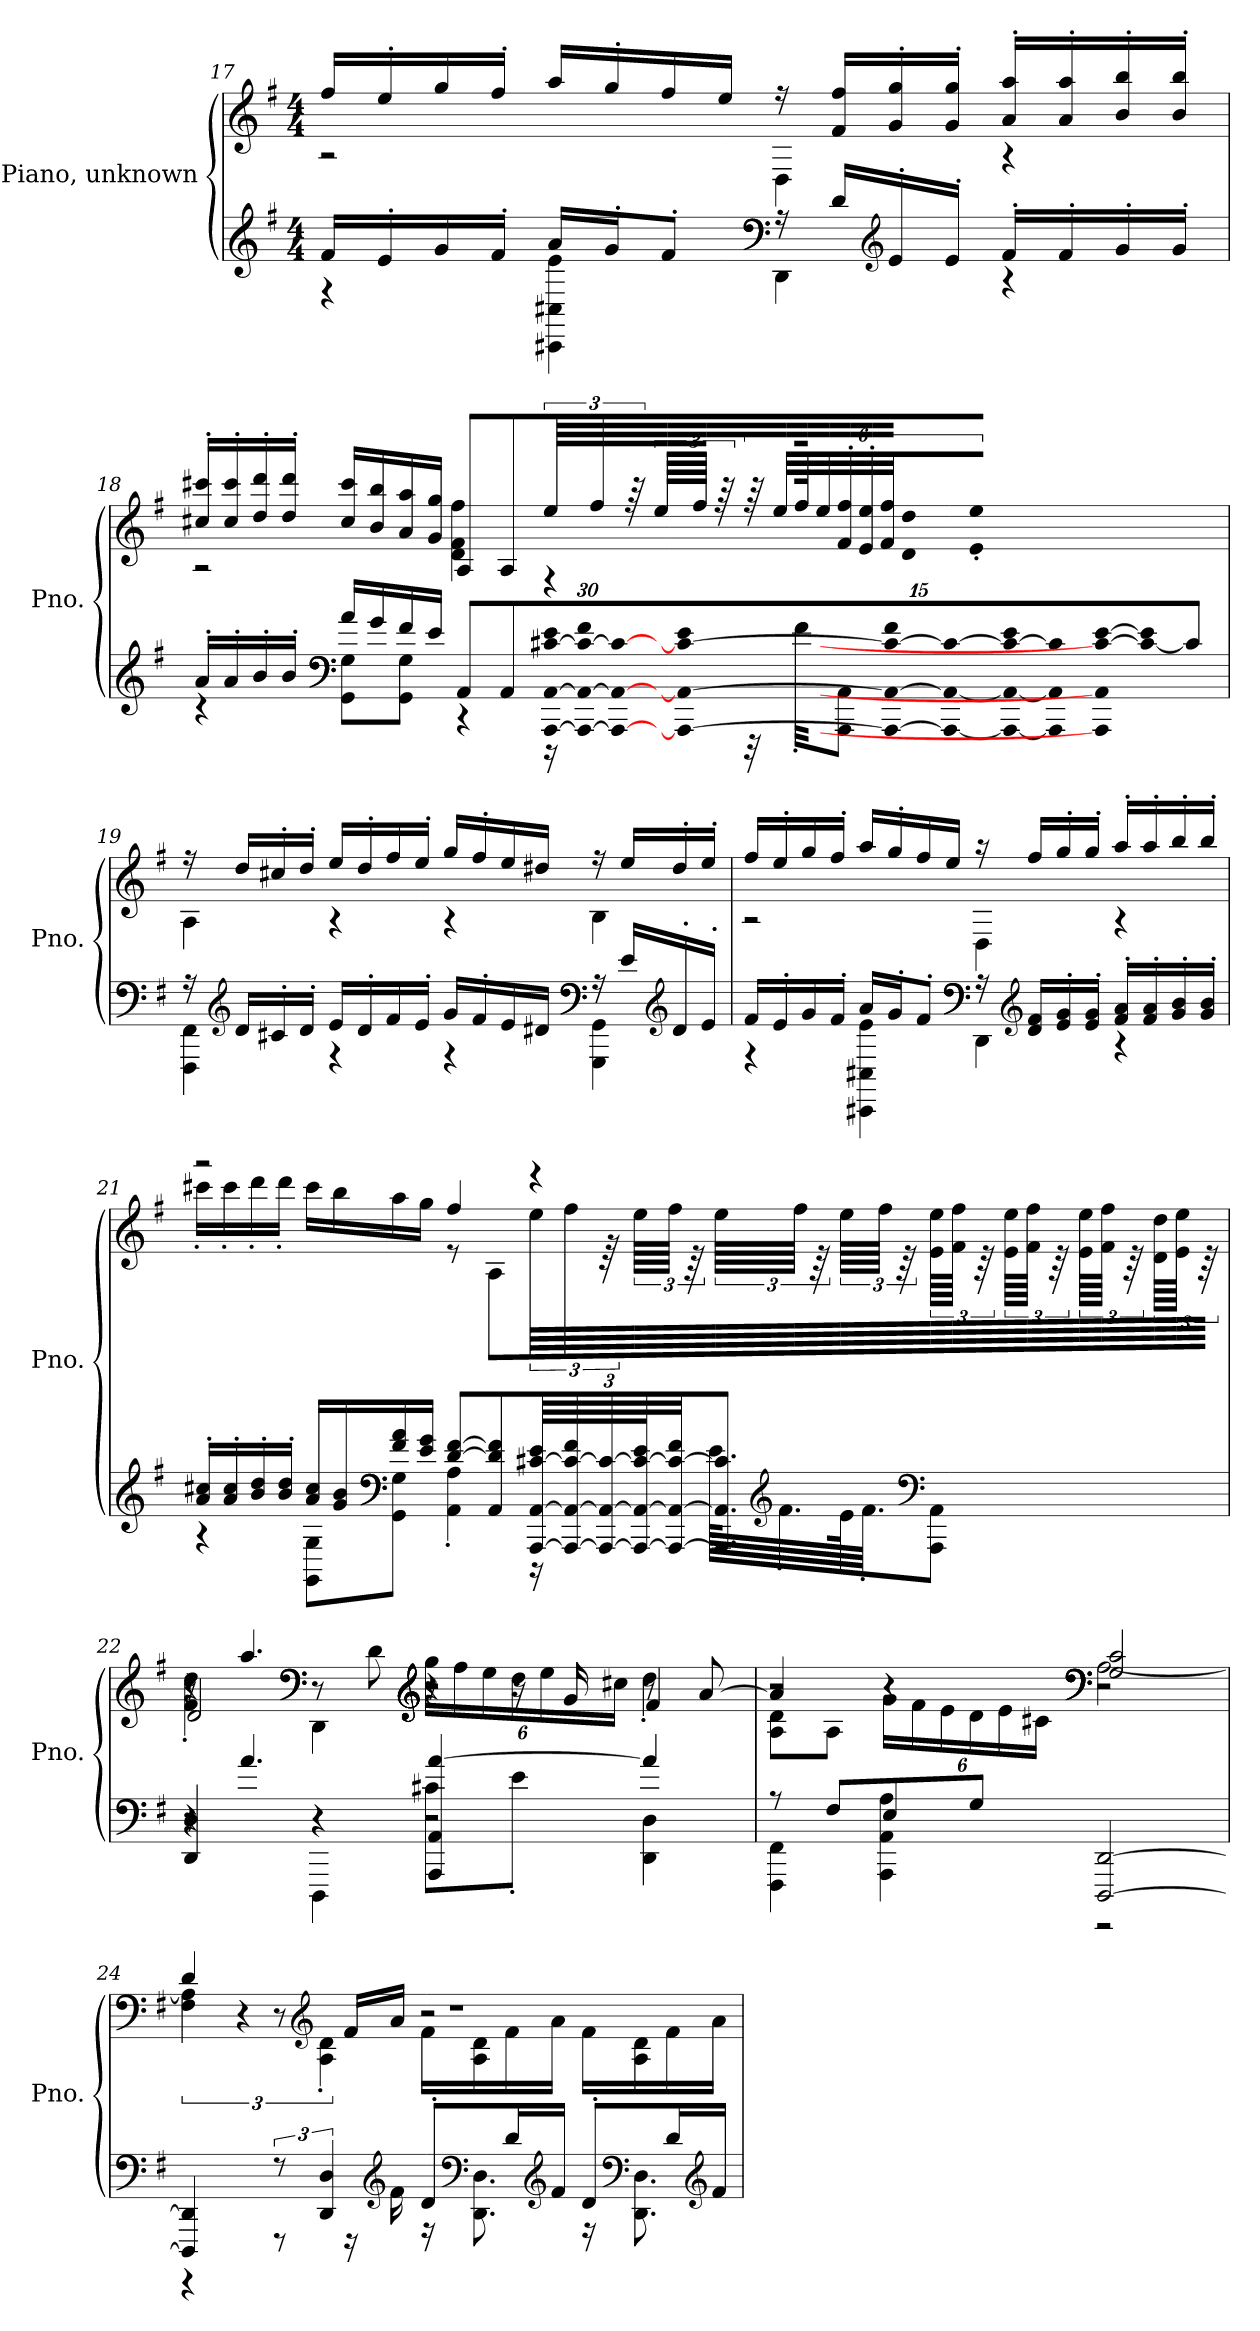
**kern	**kern
*part1	*part1
*staff2	*staff1
*I"Piano, unknown	*
*I'Pno.	*
*clefG2	*clefG2
*k[f#]	*k[f#]
*M4/4	*M4/4
=17	=17
*^	*^
16f#/LL	4r	16ff#/LL	2r
16e'/	.	16ee'/	.
16g/	.	16gg/	.
16f#'/JJ	.	16ff#'/JJ	.
16a/LL	4CC#X\ 4C#X\ 4e\	16aa/LL	.
16g'/J	.	16gg'/	.
8f#'/J	.	16ff#/	.
.	.	16ee/JJ	.
*clefF4	*	*	*
16r	4DD\	16r	4D\
16d/LL	.	16f#/ 16ff#/LL	.
*clefG2	*	*	*
16e'/	.	16g/' 16gg/'	.
16e'/JJ	.	16g/' 16gg/'JJ	.
16f#'/LL	4r	16a/' 16aa/'LL	4r
16f#'/	.	16a/' 16aa/'	.
16g'/	.	16b/' 16bb/'	.
16g'/JJ	.	16b/' 16bb/'JJ	.
!!LO:LB:g=z	!!
=18	=18	=18	=18
16a'/LL	4r	16cc#X/' 16ccc#X/'LL	2r
16a'/	.	16cc#/' 16ccc#/'	.
16b'/	.	16dd/' 16ddd/'	.
16b'/JJ	.	16dd/' 16ddd/'JJ	.
*clefF4	*	*	*
16a/LL	8GG\ 8G\L	16cc#/ 16ccc#/LL	.
16g/	.	16b/ 16bb/	.
16f#/	8GG\ 8G\J	16a/ 16aa/	.
16e/JJ	.	16g/ 16gg/JJ	.
8AA/L	4r	8A/L	4d\ 4f#\ 4ff#\
8AA/	.	8A/	.
*Xbrackettup	*	*	*
!LO:N:vis=256	!	!	!
[1920%17AAA/ [1920%17AA/ [1920%17c#X/ 1920%17e/LLLL	16r	96ee/LLL	4r
!LO:N:vis=256	!	!	!
1920%17AAA/_ 1920%17AA/_ 1920%17c#/_ 1920%17f#/J	.	.	.
.	.	96ff#/JJJJ	.
!LO:N:vis=64	!	!	!
960%17AAA/_ 960%17AA/_ 960%17c#/_	.	.	.
.	.	96r	.
.	.	96ee/LLLL	.
1920ryy	.	.	.
!LO:N:vis=256	!	!	!
1920%17AAA/_ 1920%17AA/_ 1920%17c#/_ 1920%17e/L	.	.	.
.	.	96ff#/JJJJ	.
!LO:N:vis=256	!	!	!
1920%17AAA/_ 1920%17AA/_ 1920%17c#/_ 1920%17f#/J	.	.	.
.	.	96r	.
!LO:N:vis=64	!	!	!
960%17AAA/_ 960%17AA/_ 960%17c#/_	.	.	.
.	32r	96r	.
!LO:N:vis=64	!	!	!
960%17AAA/_ 960%17AA/_ 960%17c#/_ 960%17e/	.	.	.
.	.	48ee/LLL	.
!LO:N:vis=64	!	!	!
960%17AAA/_ 960%17AA/_ 960%17c#/_	.	.	.
*	*	*Xbrackettup	*
.	32f#'\KKL	96ff#/K	.
.	.	48ee/	.
1920ryy	.	.	.
!LO:N:vis=256	!	!	!
1920%17AAA/] 1920%17AA/] 1920%17c#/_ [1920%17e/L	.	.	.
!LO:N:vis=256	!	!	!
1920%17c#/_ 1920%17e/]JJJJ	.	.	.
8c#/J]	8AAA\ 8AA\J	48f#/' 48ff#/'	.
.	.	48e/' 48ee/'	.
.	.	48f#/ 48ff#/	.
.	.	32d/ 32dd/	.
.	.	32e/' 32ee/'JJJ	.
!!LO:LB:g=z	!!
=19	=19	=19	=19
16r	4FFF#\ 4FF#\	16r	4A\
*clefG2	*	*	*
16d/LL	.	16dd/LL	.
16c#X'/	.	16cc#X'/	.
16d'/JJ	.	16dd'/JJ	.
16e/LL	4r	16ee/LL	4r
16d'/	.	16dd'/	.
16f#/	.	16ff#/	.
16e'/JJ	.	16ee'/JJ	.
16g/LL	4r	16gg/LL	4r
16f#'/	.	16ff#'/	.
16e/	.	16ee/	.
16d#X/JJ	.	16dd#X/JJ	.
*clefF4	*	*	*
16r	4GGG\ 4GG\	16r	4B\
16e/LL	.	16ee/LL	.
*clefG2	*	*	*
16d#'/	.	16dd#'/	.
16e'/JJ	.	16ee'/JJ	.
=20	=20	=20	=20
16f#/LL	4r	16ff#/LL	2r
16e'/	.	16ee'/	.
16g/	.	16gg/	.
16f#'/JJ	.	16ff#'/JJ	.
16a/LL	4CC#X\ 4C#X\ 4e\	16aa/LL	.
16g'/J	.	16gg'/	.
8f#'/J	.	16ff#/	.
.	.	16ee/JJ	.
*clefF4	*	*	*
16r	4DD\	16r	4D\
*clefG2	*	*	*
16d/ 16f#/LL	.	16ff#/LL	.
16e/' 16g/'	.	16gg'/	.
16e/' 16g/'JJ	.	16gg'/JJ	.
16f#/' 16a/'LL	4r	16aa'/LL	4r
16f#/' 16a/'	.	16aa'/	.
16g/' 16b/'	.	16bb'/	.
16g/' 16b/'JJ	.	16bb'/JJ	.
!!LO:LB:g=z	!!
=21	=21	=21	=21
16a/' 16cc#X/'LL	4r	2r	16ccc#X'\LL
16a/' 16cc#/'	.	.	16ccc#'\
16b/' 16dd/'	.	.	16ddd'\
16b/' 16dd/'JJ	.	.	16ddd'\JJ
16a/ 16cc#/LL	8GG\ 8G\L	.	16ccc#\LL
16g/ 16b/	.	.	16bb\
*clefF4	*	*	*
16f#/ 16a/	8GG\ 8G\J	.	16aa\
16e/ 16g/JJ	.	.	16gg\JJ
[8d/ [8f#/L	4AA\' 4A\'	4ff#/	8r
8AA/ 8d/] 8f#/]	.	.	8A\L
*	*	*	*brackettup
[96AAA/ [96AA/ [96c#X/ 96e/LLL	16r	4r	96ee\LLL
96AAA/_ 96AA/_ 96c#/_ 96f#/	.	.	96ff#\JJJJ
96AAA/_ 96AA/_ 96c#/_	.	.	96r
96AAA/_ 96AA/_ 96c#/_ 96e/J	.	.	96ee\LLLL
48AAA/_ 48AA/_ 48c#/_ 48f#/JJ	.	.	96ff#\JJJJ
.	.	.	96r
8.AAA/] 8.AA/] 8.c#/]J	128e\KLLLL	.	96ee\LLLL
*clefG2	*	*	*
.	64.f#'\	.	.
.	.	.	96ff#\JJJJ
.	.	.	96r
.	128e\K	.	96ee\LLLL
.	64.f#'\JJJ	.	.
.	.	.	96ff#\JJJJ
.	.	.	96r
*clefF4	*	*	*
.	8AAA\ 8AA\J	.	96e\ 96ee\LLLL
.	.	.	96f#\ 96ff#\JJJJ
.	.	.	96r
.	.	.	96e\ 96ee\LLLL
.	.	.	96f#\ 96ff#\JJJJ
.	.	.	96r
.	.	.	96e\ 96ee\LLLL
.	.	.	96f#\ 96ff#\JJJJ
.	.	.	96r
.	.	.	96d\ 96dd\LLLL
.	.	.	96e\ 96ee\JJJJ
.	.	.	96r
!!LO:PB:g=z
=22	=22	=22	=22
*	*^	*^	*^
8r	4r	4DD/ 4D/	8r	4f#\' 4dd\'	2d/	4r
4.a/	.	.	4.aa/	.	.	.
*	*	*	*clefF4	*	*	*
.	4DDD\	4r	.	8r	.	4DD\
.	.	.	.	8d\	.	.
*	*	*	*clefG2	*	*	*
*	*	*	*	*Xbrackettup	*	*
2r	8c#X\L	4AAA/ 4AA/ [4a/	4r	24gg\LL	8r	2r
.	.	.	.	24ff#\	.	.
.	.	.	.	24ee\	.	.
.	8e'\J	.	.	24dd\	16r	.
.	.	.	.	24ee\	.	.
.	.	.	.	.	16g/	.
.	.	.	.	24cc#X\JJ	.	.
.	4DD\ 4D\	4a/]	8r	4dd'\	4f#/	.
.	.	.	[8a/	.	.	.
*	*v	*v	*	*	*	*
*	*	*	*	*v	*v
=23	=23	=23	=23	=23
8r	4FFF#\ 4FF#\	4a/]	8A\ 8d\L	2r
8F#/L	.	.	8A\J	.
8E/	4AAA\ 4AA\ 4A\	4r	24g\LL	.
.	.	.	24f#\	.
.	.	.	24e\	.
8G/J	.	.	24d\	.
.	.	.	24e\	.
.	.	.	24c#X\JJ	.
*	*	*clefF4	*	*
[2DDD/ [2DD/	2r	2r	[2A\	2G/ 2c#/
!!LO:LB:g=z	!!	!!
=24	=24	=24	=24	=24
*	*	*	*brackettup	*
4DDD/] 4DD/]	4r	1r	6F#\ 6A\]	4d/
.	.	.	6r	.
*brackettup	*	*	*	*
12r	8r	.	.	8r
*	*	*clefG2	*	*
6DD/ 6D/	.	.	6A\' 6d\'	.
.	16r	.	.	16f#/LL
*clefG2	*	*	*	*
.	16f#\	.	.	16a/JJ
8d'/L	16r	.	16f#\LL	2r
*clefF4	*	*	*	*
.	8.DD\ 8.D\	.	16A\ 16d\	.
16d/L	.	.	16f#\	.
*clefG2	*	*	*	*
16f#/JJ	.	.	16a\JJ	.
8d'/L	16r	.	16f#\LL	.
*clefF4	*	*	*	*
.	8.DD\ 8.D\	.	16A\ 16d\	.
16d/L	.	.	16f#\	.
*clefG2	*	*	*	*
16f#/JJ	.	.	16a\JJ	.
*v	*v	*	*	*
*	*v	*v	*v
=	=
*-	*-
